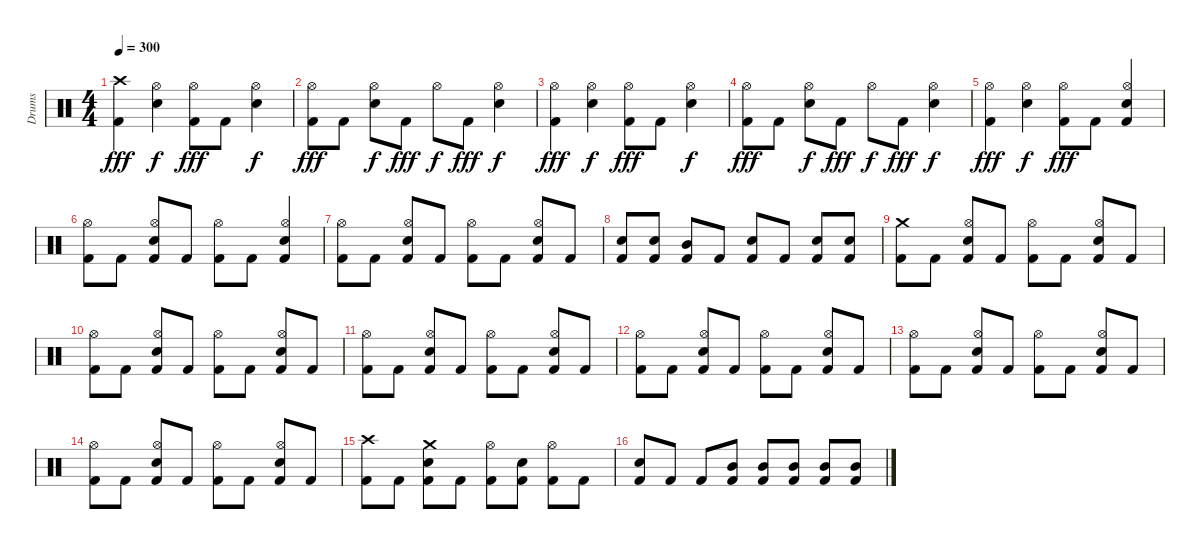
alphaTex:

\track ("Drums" "Drums") {instrument percussion}
\staff {score}
\articulation defaults
\ts (4 4)
\tempo 300
\clef neutral
\ks c
("Crash high (hit)" "Kick (hit) 2").4{dy fff} ("Hi-Hat (open)" "Snare (hit) 2").4{dy f} ("Hi-Hat (open)" "Kick (hit) 2").8{dy fff} "Kick (hit) 2".8 ("Hi-Hat (open)" "Snare (hit) 2").4{dy f} |
("Hi-Hat (open)" "Kick (hit) 2").8{dy fff} "Kick (hit) 2".8 ("Hi-Hat (open)" "Snare (hit) 2").8{dy f} "Kick (hit) 2".8{dy fff} "Hi-Hat (open)".8{dy f} "Kick (hit) 2".8{dy fff} ("Hi-Hat (open)" "Snare (hit) 2").4{dy f} |
("Hi-Hat (open)" "Kick (hit) 2").4{dy fff} ("Hi-Hat (open)" "Snare (hit) 2").4{dy f} ("Hi-Hat (open)" "Kick (hit) 2").8{dy fff} "Kick (hit) 2".8 ("Hi-Hat (open)" "Snare (hit) 2").4{dy f} |
("Hi-Hat (open)" "Kick (hit) 2").8{dy fff} "Kick (hit) 2".8 ("Hi-Hat (open)" "Snare (hit) 2").8{dy f} "Kick (hit) 2".8{dy fff} "Hi-Hat (open)".8{dy f} "Kick (hit) 2".8{dy fff} ("Hi-Hat (open)" "Snare (hit) 2").4{dy f} |
("Hi-Hat (open)" "Kick (hit) 2").4{dy fff} ("Hi-Hat (open)" "Snare (hit) 2").4{dy f} ("Hi-Hat (open)" "Kick (hit) 2").8{dy fff} "Kick (hit) 2".8 ("Hi-Hat (open)" "Snare (hit) 2" "Kick (hit) 2").4 |
("Hi-Hat (open)" "Kick (hit) 2").8 "Kick (hit) 2".8 ("Hi-Hat (open)" "Snare (hit) 2" "Kick (hit) 2").8 "Kick (hit) 2".8 ("Hi-Hat (open)" "Kick (hit) 2").8 "Kick (hit) 2".8 ("Hi-Hat (open)" "Snare (hit) 2" "Kick (hit) 2").4 |
("Hi-Hat (open)" "Kick (hit) 2").8 "Kick (hit) 2".8 ("Hi-Hat (open)" "Snare (hit) 2" "Kick (hit) 2").8 "Kick (hit) 2".8 ("Hi-Hat (open)" "Kick (hit) 2").8 "Kick (hit) 2".8 ("Hi-Hat (open)" "Snare (hit) 2" "Kick (hit) 2").8 "Kick (hit) 2".8 |
("Snare (hit) 2" "Kick (hit) 2").8 ("Snare (hit) 2" "Kick (hit) 2").8 ("Mid Tom (hit)" "Kick (hit) 2").8 "Kick (hit) 2".8 ("Snare (hit) 2" "Kick (hit) 2").8 "Kick (hit) 2".8 ("Snare (hit) 2" "Kick (hit) 2").8 ("Snare (hit) 2" "Kick (hit) 2").8 |
("Crash medium (hit)" "Kick (hit) 2").8 "Kick (hit) 2".8 ("Hi-Hat (open)" "Snare (hit) 2" "Kick (hit) 2").8 "Kick (hit) 2".8 ("Hi-Hat (open)" "Kick (hit) 2").8 "Kick (hit) 2".8 ("Hi-Hat (open)" "Snare (hit) 2" "Kick (hit) 2").8 "Kick (hit) 2".8 |
("Hi-Hat (open)" "Kick (hit) 2").8 "Kick (hit) 2".8 ("Hi-Hat (open)" "Snare (hit) 2" "Kick (hit) 2").8 "Kick (hit) 2".8 ("Hi-Hat (open)" "Kick (hit) 2").8 "Kick (hit) 2".8 ("Hi-Hat (open)" "Snare (hit) 2" "Kick (hit) 2").8 "Kick (hit) 2".8 |
("Hi-Hat (open)" "Kick (hit) 2").8 "Kick (hit) 2".8 ("Hi-Hat (open)" "Snare (hit) 2" "Kick (hit) 2").8 "Kick (hit) 2".8 ("Hi-Hat (open)" "Kick (hit) 2").8 "Kick (hit) 2".8 ("Hi-Hat (open)" "Snare (hit) 2" "Kick (hit) 2").8 "Kick (hit) 2".8 |
("Hi-Hat (open)" "Kick (hit) 2").8 "Kick (hit) 2".8 ("Hi-Hat (open)" "Snare (hit) 2" "Kick (hit) 2").8 "Kick (hit) 2".8 ("Hi-Hat (open)" "Kick (hit) 2").8 "Kick (hit) 2".8 ("Hi-Hat (open)" "Snare (hit) 2" "Kick (hit) 2").8 "Kick (hit) 2".8 |
("Hi-Hat (open)" "Kick (hit) 2").8 "Kick (hit) 2".8 ("Hi-Hat (open)" "Snare (hit) 2" "Kick (hit) 2").8 "Kick (hit) 2".8 ("Hi-Hat (open)" "Kick (hit) 2").8 "Kick (hit) 2".8 ("Hi-Hat (open)" "Snare (hit) 2" "Kick (hit) 2").8 "Kick (hit) 2".8 |
("Hi-Hat (open)" "Kick (hit) 2").8 "Kick (hit) 2".8 ("Hi-Hat (open)" "Snare (hit) 2" "Kick (hit) 2").8 "Kick (hit) 2".8 ("Hi-Hat (open)" "Kick (hit) 2").8 "Kick (hit) 2".8 ("Hi-Hat (open)" "Snare (hit) 2" "Kick (hit) 2").8 "Kick (hit) 2".8 |
("Crash high (hit)" "Kick (hit) 2").8 "Kick (hit) 2".8 ("Crash medium (hit)" "Snare (hit) 2" "Kick (hit) 2").8 "Kick (hit) 2".8 ("Hi-Hat (open)" "Kick (hit) 2").8 ("Snare (hit) 2" "Kick (hit) 2").8 ("Hi-Hat (open)" "Kick (hit) 2").8 "Kick (hit) 2".8 |
("Snare (hit) 2" "Kick (hit) 2").8 "Kick (hit) 2".8 "Kick (hit) 2".8 ("Mid Tom (hit)" "Kick (hit) 2").8 ("Mid Tom (hit)" "Kick (hit) 2").8 ("Mid Tom (hit)" "Kick (hit) 2").8 ("Mid Tom (hit)" "Kick (hit) 2").8 ("Mid Tom (hit)" "Kick (hit) 2").8
